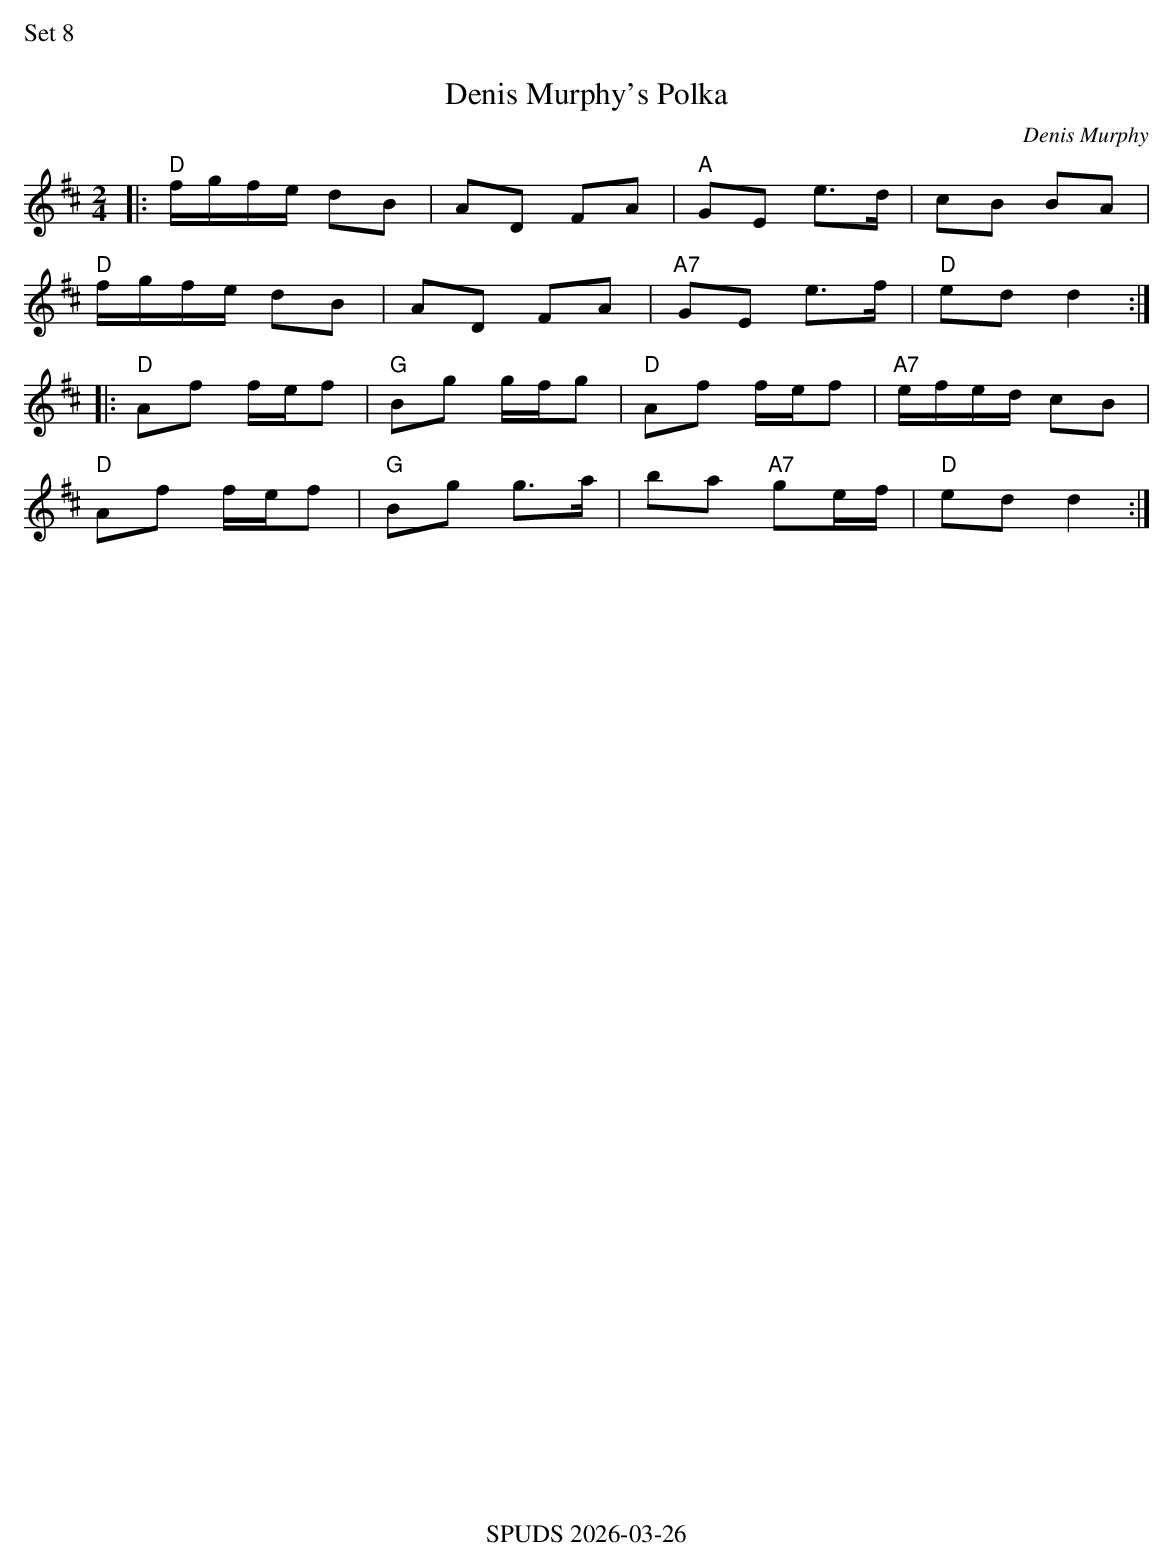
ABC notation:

X:1
%%text Set 8
T: Denis Murphy's Polka
C: Denis Murphy
M: 2/4
K: D
|: "D"fgfe d2B2 | A2D2 F2A2 | "A"G2E2 e2>d2 | c2B2 B2A2 |
  "D"fgfe d2B2 | A2D2 F2A2 | "A7"G2E2 e2>f2 |"D"e2d2 d4 :|
|: "D"A2f2 fef2 | "G"B2g2 gfg2 |"D" A2f2 fef2 | "A7"efed c2B2 |
"D"A2f2 fef2 | "G"B2g2 g2>a2 | b2a2 "A7"g2ef | "D"e2d2d4:|
